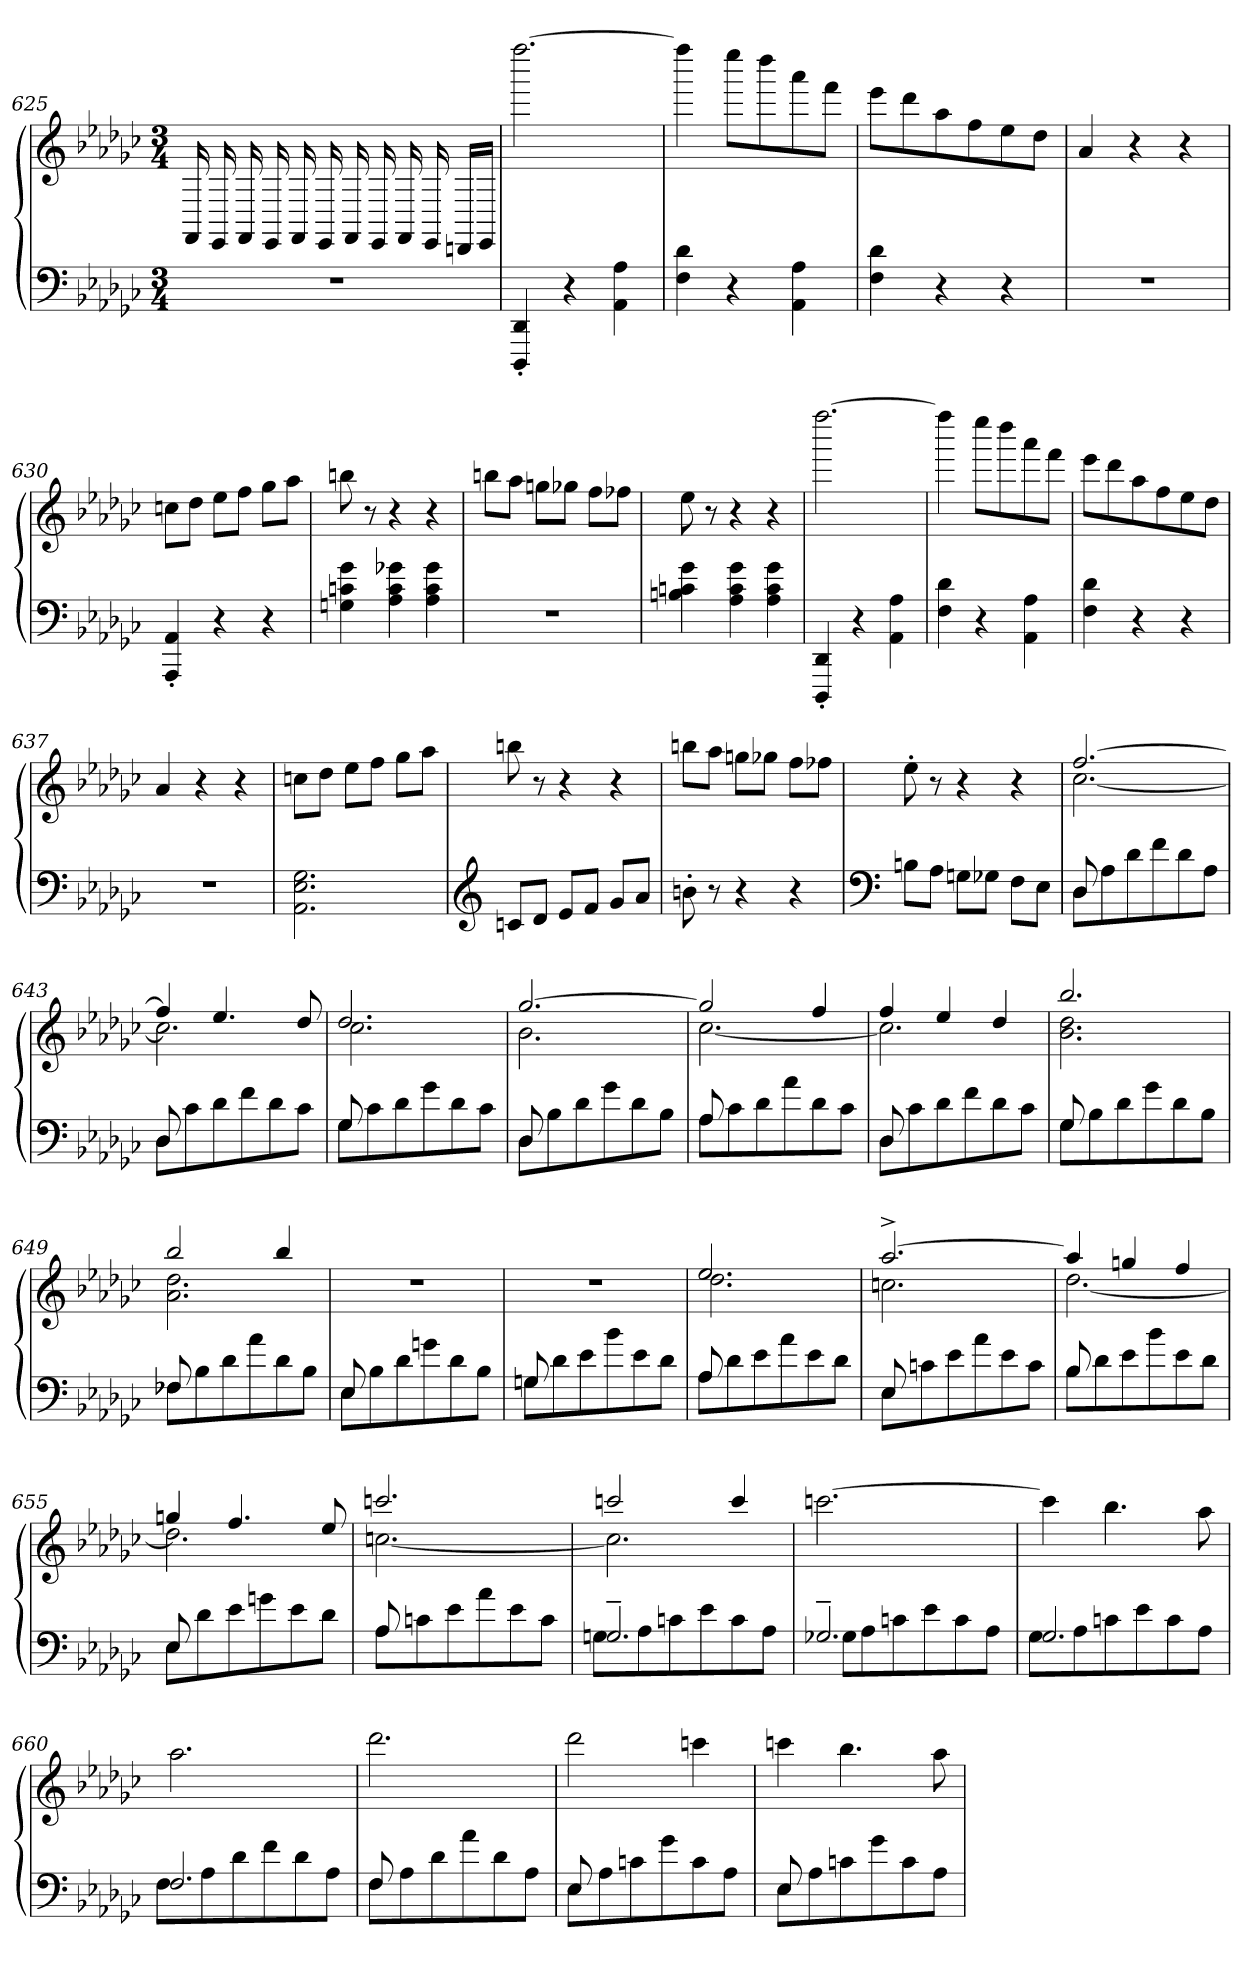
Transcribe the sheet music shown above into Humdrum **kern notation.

**kern	**kern
*part2	*part1
*staff2	*staff1
*clefF4	*clefG2
*k[b-e-a-d-g-c-]	*k[b-e-a-d-g-c-]
*M3/4	*M3/4
=625	=625
2.r	16FF
.	16EE-
.	16FF
.	16EE-
.	16FF
.	16EE-
.	16FF
.	16EE-
.	16FF
.	16EE-
.	16DDn/LL
.	16EE-/JJ
=626	=626
4DDD-/'> 4DD-/'>	[2.ffff\
4r	.
4AA-\ 4A-\	.
=627	=627
4F\ 4d-\	4ffff\]
4r	8eeee-\L
.	8dddd-\
4AA-\ 4A-\	8aaa-\
.	8fff\J
=628	=628
4F\ 4d-\	8eee-\L
.	8ddd-\
4r	8aa-\
.	8ff\
4r	8ee-\
.	8dd-\J
=629	=629
2.r	4a-/
.	4r
.	4r
=630	=630
4AAA-/'> 4AA-/'>	8ccn\L
.	8dd-\J
4r	8ee-\L
.	8ff\J
4r	8gg-\L
.	8aa-\J
=631	=631
4Gn\ 4cn\ 4g-\	8bbn\
.	8r
4A-\ 4c\ 4g-X\	4r
4A-\ 4c\ 4g-\	4r
=632	=632
2.r	8bbn\L
.	8aa-\J
.	8ggn\L
.	8gg-X\J
.	8ff\L
.	8ff-X\J
=633	=633
4Bn\ 4cn\ 4g-\	8ee-\
.	8r
4A-\ 4c\ 4g-\	4r
4A-\ 4c\ 4g-\	4r
=634	=634
4DDD-/'> 4DD-/'>	[2.ffff\
4r	.
4AA-\ 4A-\	.
=635	=635
4F\ 4d-\	4ffff\]
4r	8eeee-\L
.	8dddd-\
4AA-\ 4A-\	8aaa-\
.	8fff\J
=636	=636
4F\ 4d-\	8eee-\L
.	8ddd-\
4r	8aa-\
.	8ff\
4r	8ee-\
.	8dd-\J
=637	=637
2.r	4a-/
.	4r
.	4r
=638	=638
2.AA-\ 2.E-\ 2.G-\	8ccn\L
.	8dd-\J
.	8ee-\L
.	8ff\J
.	8gg-\L
.	8aa-\J
=639	=639
*clefG2	*
8cn/L	8bbn\
8d-/J	8r
8e-/L	4r
8f/J	.
8g-/L	4r
8a-/J	.
=640	=640
8bn'>\	8bbn\L
8r	8aa-\J
4r	8ggn\L
.	8gg-X\J
4r	8ff\L
.	8ff-X\J
=641	=641
*clefF4	*
8Bn\L	8ee-'>\
8A-\J	8r
8Gn\L	4r
8G-X\J	.
8F\L	4r
8E-\J	.
=642	=642
*^	*^
8D-/	8D-\L	[2.ff/	[2.cc-\
2ryy	8A-\	.	.
.	8d-\	.	.
.	8f\	.	.
.	8d-\	.	.
8ryy	8A-\J	.	.
=643	=643	=643	=643
8D-/	8D-\L	4ff/]	2.cc-\]
2ryy	8c-\	.	.
.	8d-\	4.ee-/	.
.	8f\	.	.
.	8d-\	.	.
8ryy	8c-\J	8dd-/	.
=644	=644	=644	=644
8G-/	8G-\L	2.dd-/	2.cc-\
2ryy	8c-\	.	.
.	8d-\	.	.
.	8g-\	.	.
.	8d-\	.	.
8ryy	8c-\J	.	.
=645	=645	=645	=645
8D-/	8D-\L	[2.gg-/	2.b-\
2ryy	8B-\	.	.
.	8d-\	.	.
.	8g-\	.	.
.	8d-\	.	.
8ryy	8B-\J	.	.
=646	=646	=646	=646
8A-/	8A-\L	2gg-/]	[2.cc-\
2ryy	8c-\	.	.
.	8d-\	.	.
.	8a-\	.	.
.	8d-\	4ff/	.
8ryy	8c-\J	.	.
=647	=647	=647	=647
8D-/	8D-\L	4ff/	2.cc-\]
2ryy	8c-\	.	.
.	8d-\	4ee-/	.
.	8f\	.	.
.	8d-\	4dd-/	.
8ryy	8c-\J	.	.
=648	=648	=648	=648
8G-/	8G-\L	2.bb-/	2.b-\ 2.dd-\
2ryy	8B-\	.	.
.	8d-\	.	.
.	8g-\	.	.
.	8d-\	.	.
8ryy	8B-\J	.	.
=649	=649	=649	=649
8F-X/	8F-\L	2bb-/	2.a-\ 2.dd-\
2ryy	8B-\	.	.
.	8d-\	.	.
.	8a-\	.	.
.	8d-\	4bb-/	.
8ryy	8B-\J	.	.
*	*	*v	*v
=650	=650	=650
8E-/	8E-\L	2.r
2ryy	8B-\	.
.	8d-\	.
.	8gn\	.
.	8d-\	.
8ryy	8B-\J	.
=651	=651	=651
8Gn/	8G\L	2.r
2ryy	8d-\	.
.	8e-\	.
.	8b-\	.
.	8e-\	.
8ryy	8d-\J	.
=652	=652	=652
*	*	*^
8A-/	8A-\L	2.ee-/	2.dd-\
2ryy	8d-\	.	.
.	8e-\	.	.
.	8a-\	.	.
.	8e-\	.	.
8ryy	8d-\J	.	.
=653	=653	=653	=653
8E-/	8E-\L	[2.aa-^>/	2.ccn\
2ryy	8cn\	.	.
.	8e-\	.	.
.	8a-\	.	.
.	8e-\	.	.
8ryy	8c\J	.	.
=654	=654	=654	=654
8B-/	8B-\L	4aa-/]	[2.dd-\
2ryy	8d-\	.	.
.	8e-\	4ggn/	.
.	8b-\	.	.
.	8e-\	4ff/	.
8ryy	8d-\J	.	.
=655	=655	=655	=655
8E-/	8E-\L	4ggn/	2.dd-\]
2ryy	8d-\	.	.
.	8e-\	4.ff/	.
.	8gn\	.	.
.	8e-\	.	.
8ryy	8d-\J	8ee-/	.
=656	=656	=656	=656
8A-/	8A-\L	2.cccn/	[2.cc\
2ryy	8cn\	.	.
.	8e-\	.	.
.	8a-\	.	.
.	8e-\	.	.
8ryy	8c\J	.	.
=657	=657	=657	=657
2.Gn~>/	8G\L	2cccn/	2.cc\]
.	8A-\	.	.
.	8cn\	.	.
.	8e-\	.	.
.	8c\	4ccc/	.
.	8A-\J	.	.
*	*	*v	*v
=658	=658	=658
2.G-X~>/	8G-\L	[2.cccn\
.	8A-\	.
.	8cn\	.
.	8e-\	.
.	8c\	.
.	8A-\J	.
=659	=659	=659
2.G-/	8G-\L	4cccn\]
.	8A-\	.
.	8cn\	4.bb-\
.	8e-\	.
.	8c\	.
.	8A-\J	8aa-\
=660	=660	=660
2.F/	8F\L	2.aa-\
.	8A-\	.
.	8d-\	.
.	8f\	.
.	8d-\	.
.	8A-\J	.
=661	=661	=661
8F/	8F\L	2.ddd-\
2ryy	8A-\	.
.	8d-\	.
.	8a-\	.
.	8d-\	.
8ryy	8A-\J	.
=662	=662	=662
8E-/	8E-\L	2ddd-\
2ryy	8A-\	.
.	8cn\	.
.	8g-\	.
.	8c\	4cccn\
8ryy	8A-\J	.
=663	=663	=663
8E-/	8E-\L	4cccn\
2ryy	8A-\	.
.	8cn\	4.bb-\
.	8g-\	.
.	8c\	.
8ryy	8A-\J	8aa-\
*v	*v	*
=	=
*-	*-
